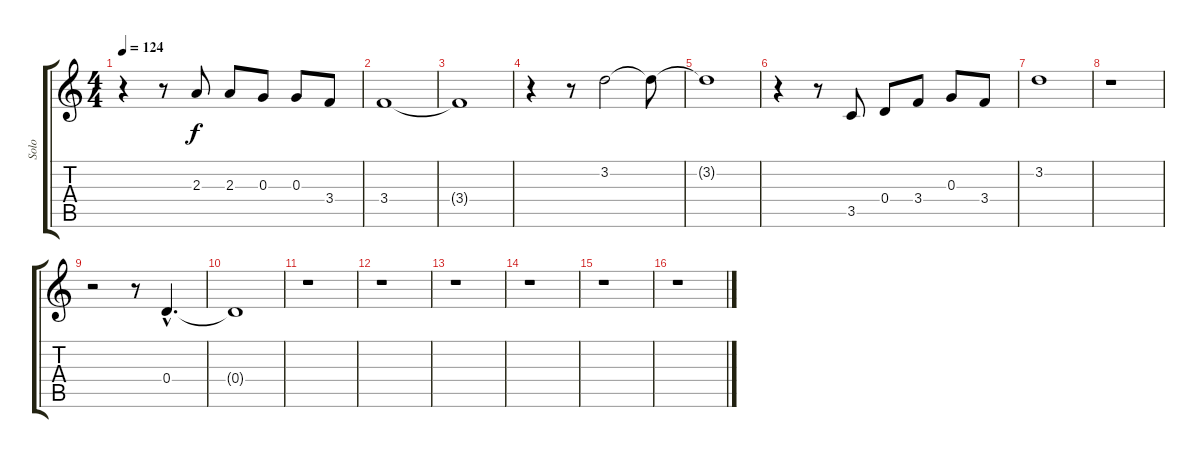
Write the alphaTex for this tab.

\track ("Solo" "Solo") {instrument electricguitarjazz}
\staff {score tabs}
\tuning (E4 B3 G3 D3 A2 E2) {hide}
\ts (4 4)
\tempo 124
\clef g2
\ks c
r.4{dy f instrument electricguitarjazz} r.8 2.3.8 2.3.8 0.3.8 0.3.8 3.4.8 |
3.4.1 |
3.4{t}.1 |
r.4 r.8 3.2.2 3.2{t}.8 |
3.2{t}.1 |
r.4 r.8 3.5.8 0.4.8 3.4.8 0.3.8 3.4.8 |
3.2.1 |
r.1 |
r.2 r.8 0.4{hac}.4{d} |
0.4{t}.1 |
r.1 |
r.1 |
r.1 |
r.1 |
r.1 |
r.1
